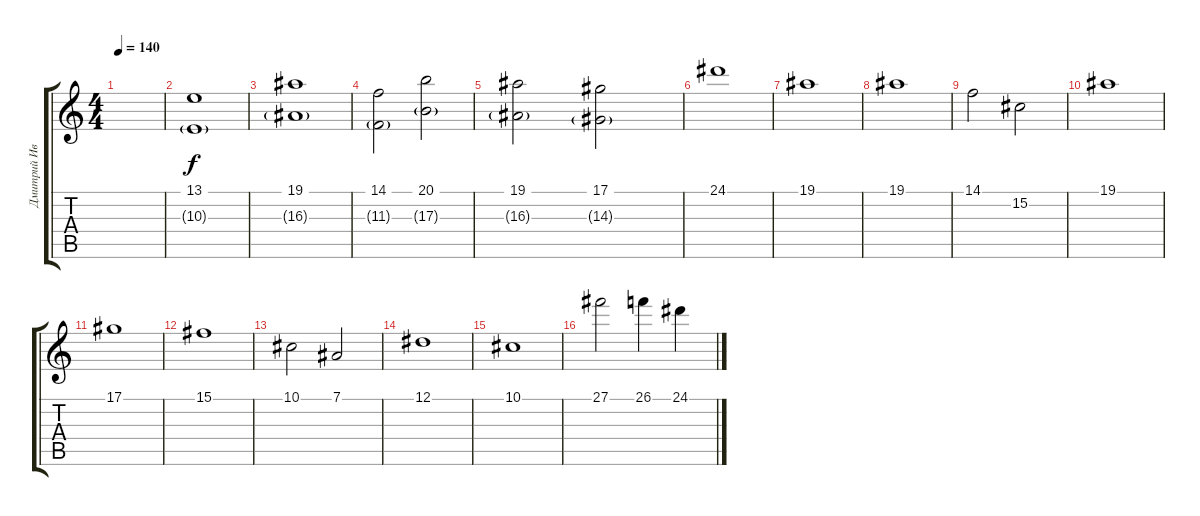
\track ("Дмитрий Иванов" "Дмитрий Ив") {instrument synthvoice}
\staff {score tabs}
\tuning (Eb4 Bb3 Gb3 Db3 Ab2 Eb2) {hide}
\ts (4 4)
\tempo 140
\clef g2
\ks c
|
(13.1 10.3{g}).1 |
(19.1 16.3{g}).1 |
(14.1 11.3{g}).2 (20.1 17.3{g}).2 |
(19.1 16.3{g}).2 (17.1 14.3{g}).2 |
24.1.1{dy f volume 11} |
19.1.1 |
19.1.1 |
14.1.2 15.2.2 |
19.1.1 |
17.1.1 |
15.1.1 |
10.1.2 7.1.2 |
12.1.1 |
10.1.1 |
27.1.2 26.1.4 24.1.4
